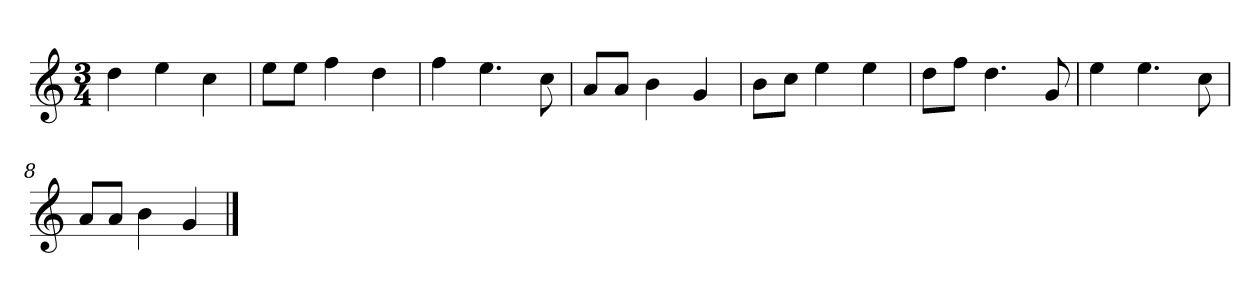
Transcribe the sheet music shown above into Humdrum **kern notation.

**kern
*part1
*staff1
*clefG2
*k[]
*C:
*M3/4
=
4dd
4ee
4cc
=2
8ee\L
8ee\J
4ff
4dd
=3
4ff
4.ee
8cc
=4
8a/L
8a/J
4b
4g
=5y
8b\L
8cc\J
4ee
4ee
=6
8dd\L
8ff\J
4.dd
8g
=7
4ee
4.ee
8cc
=8
8a/L
8a/J
4b
4g
==
*-
